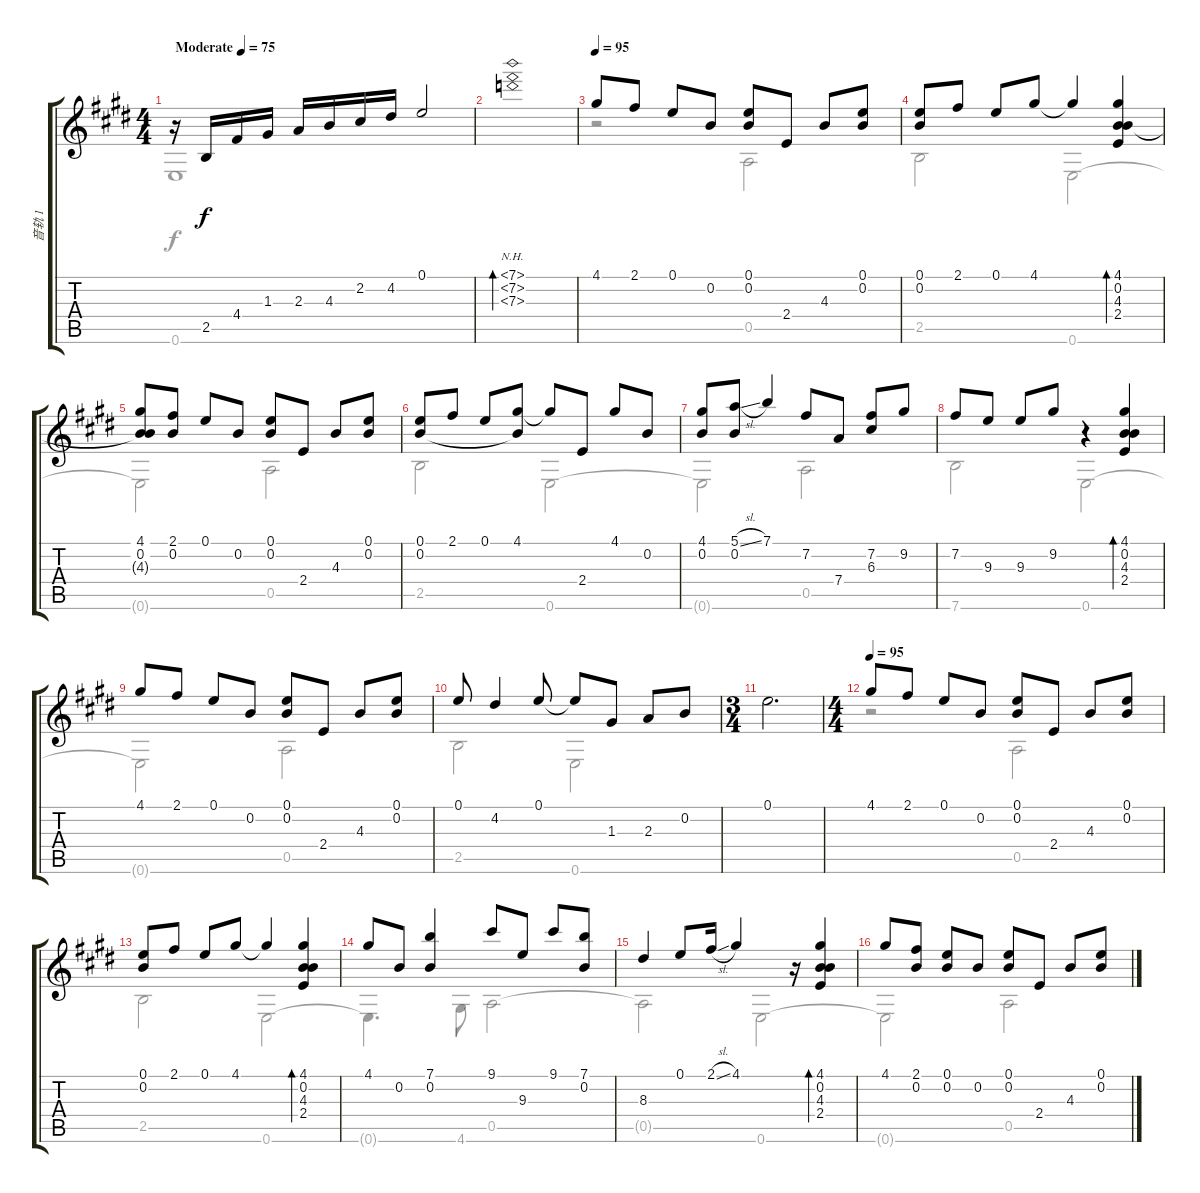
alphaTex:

\track ("音轨 1" "音轨 1") {instrument acousticguitarsteel}
\staff {score tabs}
\tuning (E4 B3 G3 D3 A2 E2) {hide}
\voice
\ts (4 4)
\tempo (75 "Moderate")
\clef g2
\ks e
r.16{dy f instrument acousticguitarsteel} 2.5.16 4.4.16 1.3.16 2.3.16 4.3.16 2.2.16 4.2.16 0.1.2 |
(7.1{nh} 7.2{nh} 7.3{nh}).1{bd 240} |
\tempo 95
4.1.8 2.1.8 0.1.8 0.2.8 (0.1 0.2).8 2.4.8 4.3.8 (0.1 0.2).8 |
(0.1 0.2).8 2.1.8 0.1.8 4.1.8 4.1{t}.4 (4.1 0.2 4.3 2.4).4{bd 120} |
(4.1 0.2 4.3{t}).8 (2.1 0.2).8 0.1.8 0.2.8 (0.1 0.2).8 2.4.8 4.3.8 (0.1 0.2).8 |
(0.1 0.2).8 2.1.8 0.1.8 (4.1 0.2{t}).8 4.1{t}.8 2.4.8 4.1.8 0.2.8 |
(4.1 0.2).8 (5.1{sl} 0.2).8 7.1.4 7.2.8 7.4.8 (7.2 6.3).8 9.2.8 |
7.2.8 9.3.8 9.3.8 9.2.8 r.4 (4.1 0.2 4.3 2.4).4{bd 120} |
4.1.8 2.1.8 0.1.8 0.2.8 (0.1 0.2).8 2.4.8 4.3.8 (0.1 0.2).8 |
0.1.8 4.2.4 0.1.8 0.1{t}.8 1.3.8 2.3.8 0.2.8 |
\ts (3 4)
0.1.2{d} |
\ts (4 4)
\tempo 95
4.1.8 2.1.8 0.1.8 0.2.8 (0.1 0.2).8 2.4.8 4.3.8 (0.1 0.2).8 |
(0.1 0.2).8 2.1.8 0.1.8 4.1.8 4.1{t}.4 (4.1 0.2 4.3 2.4).4{bd 120} |
4.1.8 0.2.8 (7.1 0.2).4 9.1.8 9.3.8 9.1.8 (7.1 0.2).8 |
8.3.4 0.1.8 2.1{sl}.16 4.1.4 r.16 (4.1 0.2 4.3 2.4).4{bd 240} |
4.1.8 (2.1 0.2).8 (0.1 0.2).8 0.2.8 (0.1 0.2).8 2.4.8 4.3.8 (0.1 0.2).8
\voice
\clef g2
\ottava regular
\simile none
\ks e
0.6.1{dy f} |
|
r.2 0.5.2 |
2.5.2 0.6.2 |
0.6{t}.2 0.5.2 |
2.5.2 0.6.2 |
0.6{t}.2 0.5.2 |
7.6.2 0.6.2 |
0.6{t}.2 0.5.2 |
2.5.2 0.6.2 |
|
r.2 0.5.2 |
2.5.2 0.6.2 |
0.6{t}.4{d} 4.6.8 0.5.2 |
0.5{t}.2 0.6.2 |
0.6{t}.2 0.5.2
